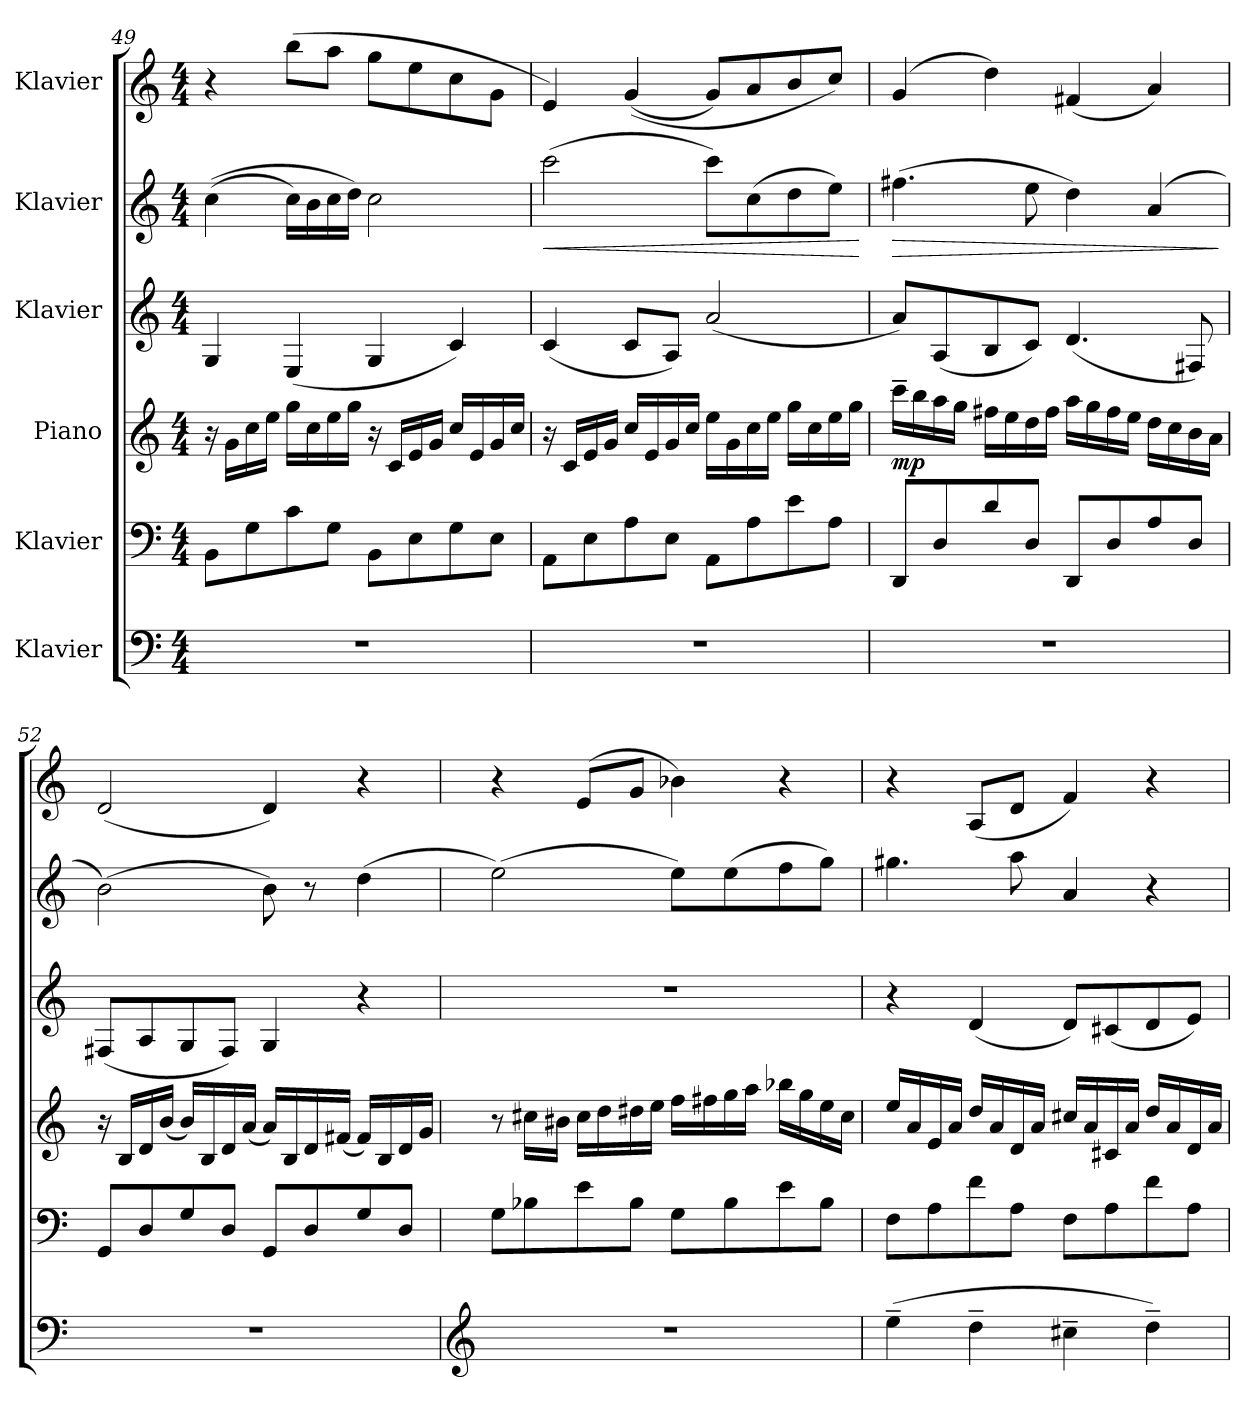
**kern	**kern	**kern	**dynam	**kern	**kern	**dynam	**kern
*part6	*part5	*part4	*part4	*part3	*part2	*part2	*part1
*staff6	*staff5	*staff4	*staff4	*staff3	*staff2	*staff2	*staff1
*I"Klavier	*I"Klavier	*I"Piano	*	*I"Klavier	*I"Klavier	*	*I"Klavier
*clefF4	*clefF4	*clefG2	*	*clefG2	*clefG2	*	*clefG2
*k[]	*k[]	*k[]	*	*k[]	*k[]	*	*k[]
*M4/4	*M4/4	*M4/4	*	*M4/4	*M4/4	*	*M4/4
=49	=49	=49	=49	=49	=49	=49	=49
1r	8BB\L	16r	.	4G/	((4cc\	.	4r
.	.	16g\LL	.	.	.	.	.
.	8G\	16cc\	.	.	.	.	.
.	.	16ee\JJ	.	.	.	.	.
.	8c\	16gg\LL	.	(4E/	16cc\LL)	.	(8bb\L
.	.	16cc\	.	.	16b\	.	.
.	8G\J	16ee\	.	.	16cc\	.	8aa\J
.	.	16gg\JJ	.	.	16dd\JJ)	.	.
.	8BB\L	16r	.	4G/	2cc\	.	8gg\L
.	.	16c/LL	.	.	.	.	.
.	8E\	16e/	.	.	.	.	8ee\
.	.	16g/JJ	.	.	.	.	.
.	8G\	16cc/LL	.	4c/)	.	.	8cc\
.	.	16e/	.	.	.	.	.
.	8E\J	16g/	.	.	.	.	8g\J
.	.	16cc/JJ	.	.	.	.	.
!!LO:PB:g=z
=50	=50	=50	=50	=50	=50	=50	=50
!	!	!	!	!	!	!LO:HP:b	!
1r	8AA\L	16r	.	(4c/	(2ccc\	<	4e/)
.	.	16c/LL	.	.	.	.	.
.	8E\	16e/	.	.	.	.	.
.	.	16g/JJ	.	.	.	.	.
.	8A\	16cc/LL	.	8c/L	.	.	((4g/
.	.	16e/	.	.	.	.	.
.	8E\J	16g/	.	8A/J)	.	.	.
.	.	16cc/JJ	.	.	.	.	.
.	8AA\L	16ee\LL	.	(2a/	8ccc\L)	.	8g/L)
.	.	16g\	.	.	.	.	.
.	8A\	16cc\	.	.	(8cc\	.	8a/
.	.	16ee\JJ	.	.	.	.	.
.	8e\	16gg\LL	.	.	8dd\	.	8b/
.	.	16cc\	.	.	.	.	.
.	8A\J	16ee\	.	.	8ee\J)	.	8cc/J)
.	.	16gg\JJ	.	.	.	.	.
.	.	.	.	.	.	[	.
=51	=51	=51	=51	=51	=51	=51	=51
!	!	!	!LO:DY:b	!	!	!LO:HP:b	!
1r	8DD/L	16ccc~\LL	mp	8a/L)	(4.ff#X\	>	(4g/
.	.	16bb\	.	.	.	.	.
.	8D/	16aa\	.	(8A/	.	.	.
.	.	16gg\JJ	.	.	.	.	.
.	8d/	16ff#X\LL	.	8B/	.	.	4dd\)
.	.	16ee\	.	.	.	.	.
.	8D/J	16dd\	.	8c/J)	8ee\	.	.
.	.	16ff#\JJ	.	.	.	.	.
.	8DD/L	16aa\LL	.	(4.d/	4dd\)	.	(4f#X/
.	.	16gg\	.	.	.	.	.
.	8D/	16ff#\	.	.	.	.	.
.	.	16ee\JJ	.	.	.	.	.
.	8A/	16dd\LL	.	.	(4a/	.	4a/)
.	.	16cc\	.	.	.	.	.
.	8D/J	16b\	.	8F#X/)	.	.	.
.	.	16a\JJ	.	.	.	.	.
.	.	.	.	.	.	]	.
!!LO:LB:g=z
=52	=52	=52	=52	=52	=52	=52	=52
1r	8GG/L	16r	.	(8F#X/L	(2b\)	.	(2d/
.	.	16B/LL	.	.	.	.	.
.	8D/	16d/	.	8A/	.	.	.
.	.	(16b/JJ	.	.	.	.	.
.	8G/	16b/LL)	.	8G/	.	.	.
.	.	16B/	.	.	.	.	.
.	8D/J	16d/	.	8F#/J)	.	.	.
.	.	(16a/JJ	.	.	.	.	.
.	8GG/L	16a/LL)	.	4G/	8b\)	.	4d/)
.	.	16B/	.	.	.	.	.
.	8D/	16d/	.	.	8r	.	.
.	.	(16f#X/JJ	.	.	.	.	.
.	8G/	16f#/LL)	.	4r	(4dd\	.	4r
.	.	16B/	.	.	.	.	.
.	8D/J	16d/	.	.	.	.	.
.	.	16g/JJ	.	.	.	.	.
=53	=53	=53	=53	=53	=53	=53	=53
*clefG2	*	*	*	*	*	*	*
1r	8G\L	8r	.	1r	(2ee\)	.	4r
.	8B-X\	16cc#X\LL	.	.	.	.	.
.	.	16b#X\JJ	.	.	.	.	.
.	8e\	16cc#\LL	.	.	.	.	(8e/L
.	.	16dd\	.	.	.	.	.
.	8B-\J	16dd#X\	.	.	.	.	8g/J
.	.	16ee\JJ	.	.	.	.	.
.	8G\L	16ff\LL	.	.	8ee\L)	.	4b-X\)
.	.	16ff#X\	.	.	.	.	.
.	8B-\	16gg\	.	.	(8ee\	.	.
.	.	16aa\JJ	.	.	.	.	.
.	8e\	16bb-X\LL	.	.	8ff\	.	4r
.	.	16gg\	.	.	.	.	.
.	8B-\J	16ee\	.	.	8gg\J)	.	.
.	.	16cc#\JJ	.	.	.	.	.
!!LO:PB:g=z
=54	=54	=54	=54	=54	=54	=54	=54
(4ee~\	8F\L	16ee/LL	.	4r	4.gg#X\	.	4r
.	.	16a/	.	.	.	.	.
.	8A\	16e/	.	.	.	.	.
.	.	16a/JJ	.	.	.	.	.
4dd~\	8f\	16dd/LL	.	(4d/	.	.	(8A/L
.	.	16a/	.	.	.	.	.
.	8A\J	16d/	.	.	8aa\	.	8d/J
.	.	16a/JJ	.	.	.	.	.
4cc#X~\	8F\L	16cc#X/LL	.	8d/L)	4a/	.	4f/)
.	.	16a/	.	.	.	.	.
.	8A\	16c#X/	.	(8c#X/	.	.	.
.	.	16a/JJ	.	.	.	.	.
4dd~\)	8f\	16dd/LL	.	8d/	4r	.	4r
.	.	16a/	.	.	.	.	.
.	8A\J	16d/	.	8e/J)	.	.	.
.	.	16a/JJ	.	.	.	.	.
=	=	=	=	=	=	=	=
*-	*-	*-	*-	*-	*-	*-	*-
